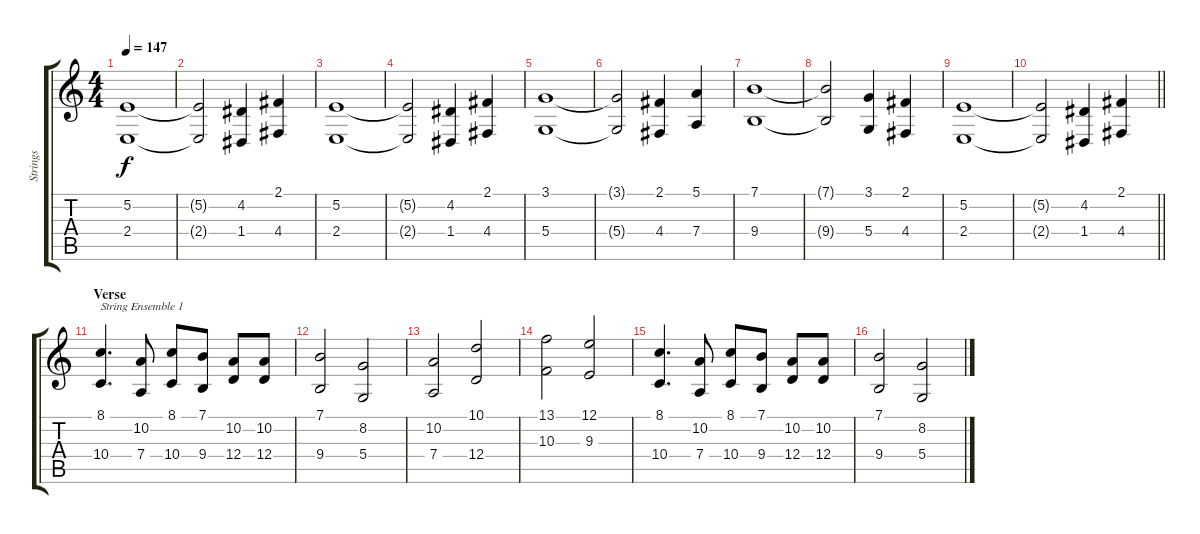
\track ("Strings" "Strings") {instrument stringensemble1}
\staff {score tabs}
\tuning (E4 B3 G3 D3 A2 E2) {hide}
\ts (4 4)
\tempo 147
\clef g2
\ks c
(5.2 2.4).1{dy f} |
(5.2{t} 2.4{t}).2 (4.2 1.4).4 (2.1 4.4).4 |
(5.2 2.4).1 |
(5.2{t} 2.4{t}).2 (4.2 1.4).4 (2.1 4.4).4 |
(3.1 5.4).1 |
(3.1{t} 5.4{t}).2 (2.1 4.4).4 (5.1 7.4).4 |
(7.1 9.4).1 |
(7.1{t} 9.4{t}).2 (3.1 5.4).4 (2.1 4.4).4 |
(5.2 2.4).1 |
\barLineRight lightlight
(5.2{t} 2.4{t}).2 (4.2 1.4).4 (2.1 4.4).4 |
\section ("" "Verse")
(8.1 10.4).4{d txt "String Ensemble 1" volume 12 instrument stringensemble1} (10.2 7.4).8 (8.1 10.4).8 (7.1 9.4).8 (10.2 12.4).8 (10.2 12.4).8 |
(7.1 9.4).2 (8.2 5.4).2 |
(10.2 7.4).2 (10.1 12.4).2 |
(13.1 10.3).2 (12.1 9.3).2 |
(8.1 10.4).4{d} (10.2 7.4).8 (8.1 10.4).8 (7.1 9.4).8 (10.2 12.4).8 (10.2 12.4).8 |
(7.1 9.4).2 (8.2 5.4).2
